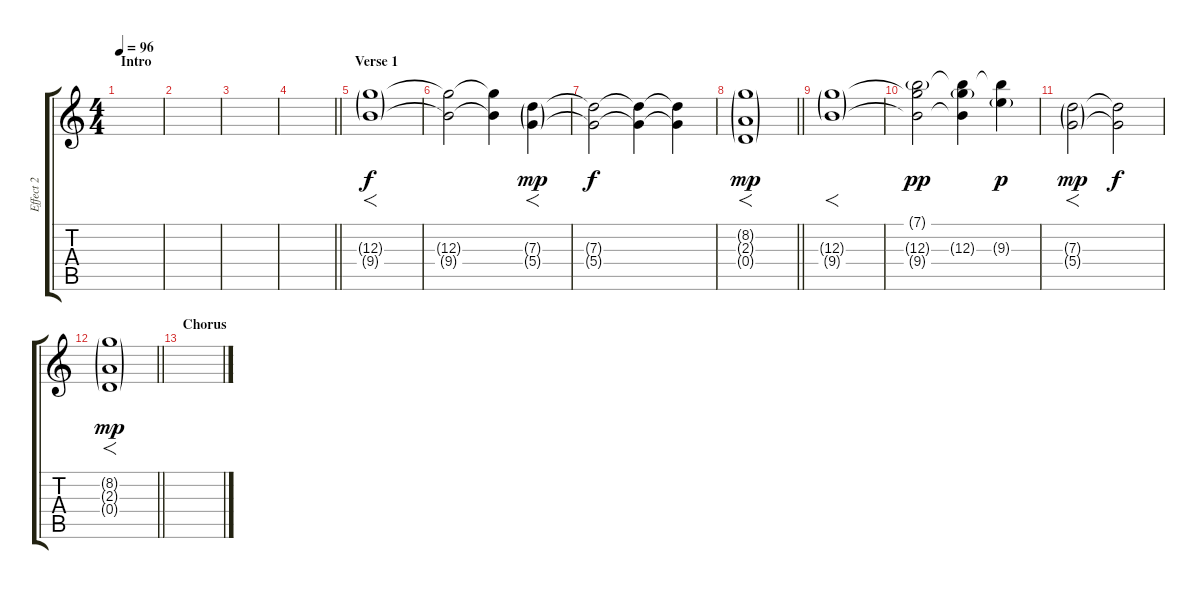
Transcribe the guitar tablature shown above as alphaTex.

\track ("Effect 2" "Effect 2") {instrument overdrivenguitar}
\staff {score tabs}
\tuning (E4 B3 G3 D3 A2 E2) {hide}
\ts (4 4)
\section ("" "Intro")
\tempo 96
\clef g2
\ks c
|
|
|
\barLineRight lightlight
|
\section ("" "Verse 1")
(12.3{g} 9.4{g}).1{f} |
(12.3{t} 9.4{t}).2{dy f} (12.3{t} 9.4{t}).4 (7.3{g} 5.4{g}).4{f dy mp} |
(7.3{t} 5.4{t}).2{dy f} (7.3{t} 5.4{t}).4 (7.3{t} 5.4{t}).4 |
\barLineRight lightlight
(8.2{g} 2.3{g} 0.4{g}).1{f dy mp} |
(12.3{g} 9.4{g}).1{f} |
(7.1{g} 12.3{t} 9.4{t}).2{dy pp} (7.1{t} 12.3{g} 9.4{t}).4 (7.1{t} 9.3{g}).4{dy p} |
(7.3{g} 5.4{g}).2{f dy mp} (7.3{t} 5.4{t}).2{dy f} |
\barLineRight lightlight
(8.2{g} 2.3{g} 0.4{g}).1{f dy mp} |
\section ("" "Chorus")
